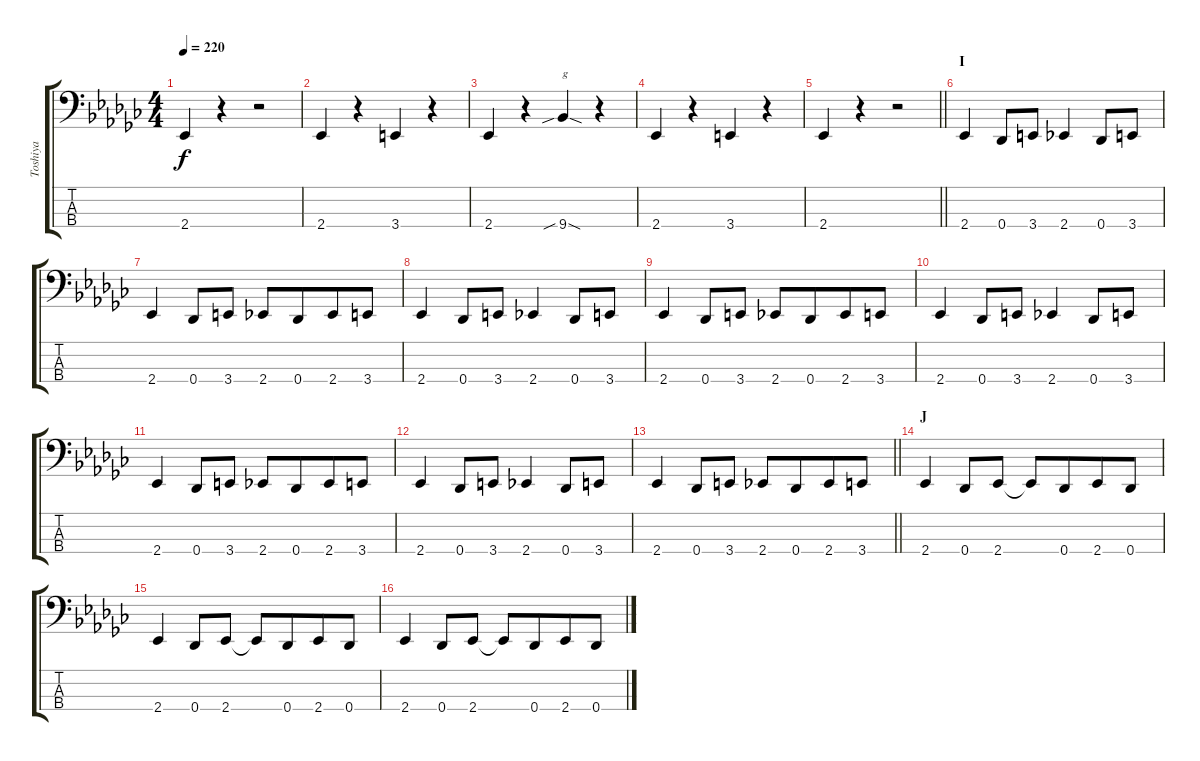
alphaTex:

\track ("Toshiya" "Toshiya") {instrument electricbasspick}
\staff {score tabs}
\tuning (Gb2 Db2 Ab1 Db1) {hide}
\ts (4 4)
\tempo 220
\clef f4
\ks ebminor
2.4.4{dy f} r.4 r.2 |
2.4.4 r.4 3.4.4 r.4 |
2.4.4 r.4 9.4{sib sod}.4{txt "g"} r.4 |
2.4.4 r.4 3.4.4 r.4 |
\barLineRight lightlight
2.4.4 r.4 r.2 |
\section ("" "I")
2.4.4 0.4.8 3.4.8 2.4.4 0.4.8 3.4.8 |
2.4.4 0.4.8 3.4.8 2.4.8 0.4.8{beam merge} 2.4.8 3.4.8 |
2.4.4 0.4.8 3.4.8 2.4.4 0.4.8 3.4.8 |
2.4.4 0.4.8 3.4.8 2.4.8 0.4.8{beam merge} 2.4.8 3.4.8 |
2.4.4 0.4.8 3.4.8 2.4.4 0.4.8 3.4.8 |
2.4.4 0.4.8 3.4.8 2.4.8 0.4.8{beam merge} 2.4.8 3.4.8 |
2.4.4 0.4.8 3.4.8 2.4.4 0.4.8 3.4.8 |
\barLineRight lightlight
2.4.4 0.4.8 3.4.8 2.4.8 0.4.8{beam merge} 2.4.8 3.4.8 |
\section ("" "J")
2.4.4 0.4.8 2.4.8 2.4{t}.8 0.4.8{beam merge} 2.4.8 0.4.8 |
2.4.4 0.4.8 2.4.8 2.4{t}.8 0.4.8{beam merge} 2.4.8 0.4.8 |
2.4.4 0.4.8 2.4.8 2.4{t}.8 0.4.8{beam merge} 2.4.8 0.4.8
